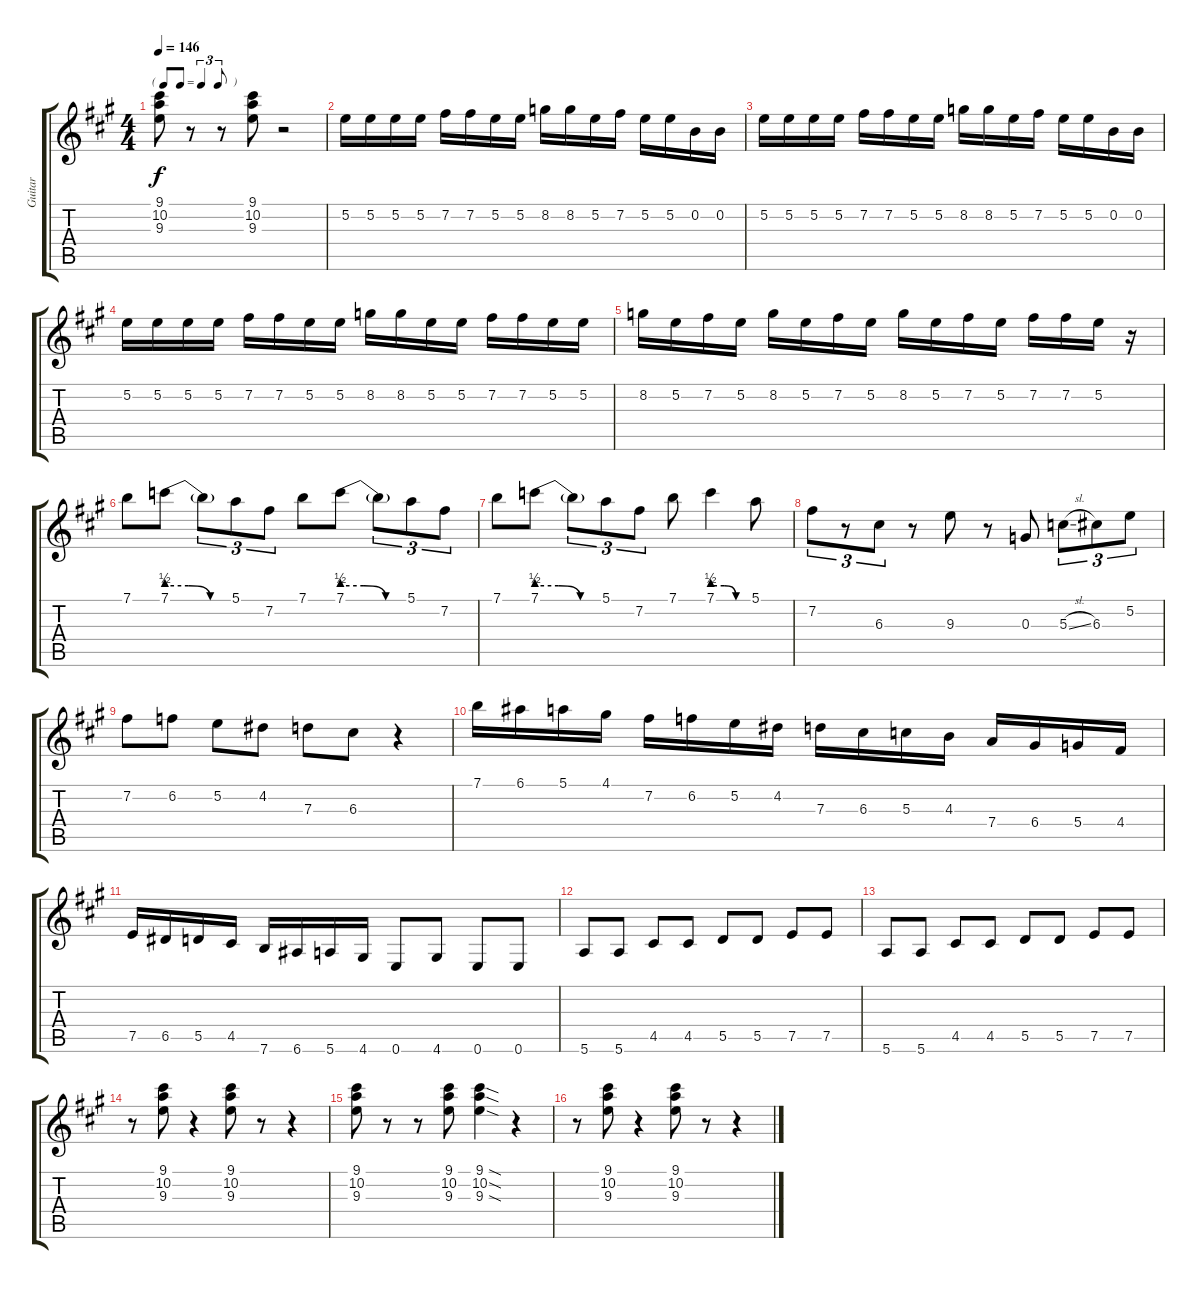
\track ("Guitar" "Guitar") {instrument electricguitarjazz}
\staff {score tabs}
\tuning (E4 B3 G3 D3 A2 E2) {hide}
\ts (4 4)
\tf triplet8th
\tempo 146
\clef g2
\ks a
(9.1 10.2 9.3).8{dy f} r.8 r.8 (9.1 10.2 9.3).8 r.2 |
5.2.16{volume 15} 5.2.16 5.2.16 5.2.16 7.2.16 7.2.16 5.2.16 5.2.16 8.2.16 8.2.16 5.2.16 7.2.16 5.2.16 5.2.16 0.2.16 0.2.16 |
5.2.16 5.2.16 5.2.16 5.2.16 7.2.16 7.2.16 5.2.16 5.2.16 8.2.16 8.2.16 5.2.16 7.2.16 5.2.16 5.2.16 0.2.16 0.2.16 |
5.2.16 5.2.16 5.2.16 5.2.16 7.2.16 7.2.16 5.2.16 5.2.16 8.2.16 8.2.16 5.2.16 5.2.16 7.2.16 7.2.16 5.2.16 5.2.16 |
8.2.16 5.2.16 7.2.16 5.2.16 8.2.16 5.2.16 7.2.16 5.2.16 8.2.16 5.2.16 7.2.16 5.2.16 7.2.16 7.2.16 5.2.16 r.16 |
7.1.8 7.1{be (custom 0 2 20 2 40 0 60 0)}.8 7.1{t}.8{tu (3 2)} 5.1.8{tu (3 2)} 7.2.8{tu (3 2)} 7.1.8 7.1{be (custom 0 2 20 2 40 0 60 0)}.8 7.1{t}.8{tu (3 2)} 5.1.8{tu (3 2)} 7.2.8{tu (3 2)} |
7.1.8 7.1{be (custom 0 2 20 2 40 0 60 0)}.8 7.1{t}.8{tu (3 2)} 5.1.8{tu (3 2)} 7.2.8{tu (3 2)} 7.1.8 7.1{be (custom 0 2 20 2 40 0 60 0)}.4 5.1.8 |
7.2.8{tu (3 2)} r.8{tu (3 2)} 6.3.8{tu (3 2)} r.8 9.3.8 r.8 0.3.8 5.3{sl}.8{tu (3 2)} 6.3.8{tu (3 2)} 5.2.8{tu (3 2)} |
7.2.8 6.2.8 5.2.8 4.2.8 7.3.8 6.3.8 r.4 |
7.1.16 6.1.16 5.1.16 4.1.16 7.2.16 6.2.16 5.2.16 4.2.16 7.3.16 6.3.16 5.3.16 4.3.16 7.4.16 6.4.16 5.4.16 4.4.16 |
7.5.16 6.5.16 5.5.16 4.5.16 7.6.16 6.6.16 5.6.16 4.6.16 0.6.8 4.6.8 0.6.8 0.6.8 |
5.6.8 5.6.8 4.5.8 4.5.8 5.5.8 5.5.8 7.5.8 7.5.8 |
5.6.8 5.6.8 4.5.8 4.5.8 5.5.8 5.5.8 7.5.8 7.5.8 |
r.8{volume 13} (9.1 10.2 9.3).8 r.4 (9.1 10.2 9.3).8 r.8 r.4 |
(9.1 10.2 9.3).8 r.8 r.8 (9.1 10.2 9.3).8 (9.1{sod} 10.2{sod} 9.3{sod}).4 r.4 |
r.8 (9.1 10.2 9.3).8 r.4 (9.1 10.2 9.3).8 r.8 r.4
